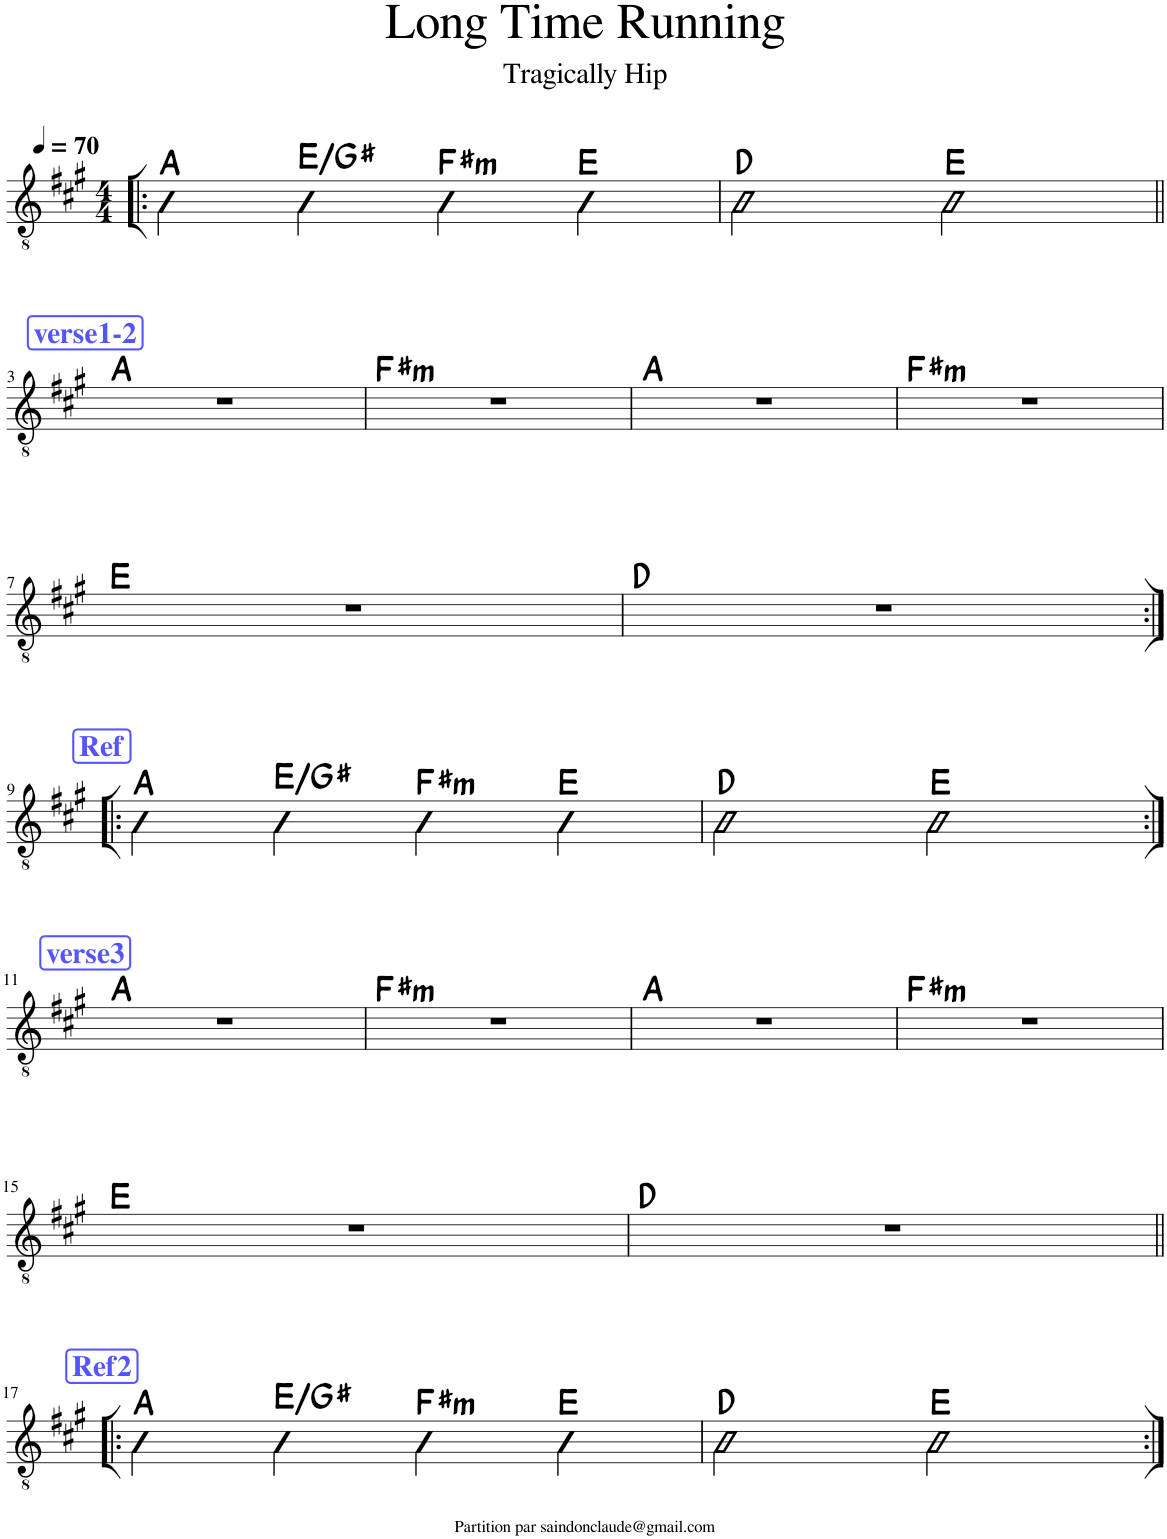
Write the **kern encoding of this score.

**kern	**harte
*part1	*part1
*staff1	*
*I"Classical Guitar	*
*I'Guit.	*
*clefGv2	*
*k[f#c#g#]	*
*M4/4	*
*MM70	*
=1!|:	=1!|:
4A\	A:maj
4G#\	E:maj/3
!	!LO:H:kt=m
4F#\	F#:min
4E\	E:maj
=2	=2
2D\	D:maj
2E\	E:maj
!!LO:LB:g=z
!!LO:REH:place=s1:a:B:cj:color=#5555FF:fs=14:t=verse1-2
=3||	=3||
1r	A:maj
=4	=4
!	!LO:H:kt=m
1r	F#:min
=5	=5
1r	A:maj
=6	=6
!	!LO:H:kt=m
1r	F#:min
!!LO:LB:g=z
=7	=7
1r	E:maj
=8	=8
1r	D:maj
!!LO:LB:g=z
!!LO:REH:place=s1:a:B:cj:color=#5555FF:fs=14:t=Ref
=9:|!|:	=9:|!|:
4A\	A:maj
4G#\	E:maj/3
!	!LO:H:kt=m
4F#\	F#:min
4E\	E:maj
=10	=10
2D\	D:maj
2E\	E:maj
!!LO:LB:g=z
!!LO:REH:place=s1:a:B:cj:color=#5555FF:fs=14:t=verse3
=11:|!	=11:|!
1r	A:maj
=12	=12
!	!LO:H:kt=m
1r	F#:min
=13	=13
1r	A:maj
=14	=14
!	!LO:H:kt=m
1r	F#:min
!!LO:LB:g=z
=15	=15
1r	E:maj
=16	=16
1r	D:maj
!!LO:LB:g=z
!!LO:REH:place=s1:a:B:cj:color=#5555FF:fs=14:t=Ref2
=17!|:	=17!|:
4A\	A:maj
4G#\	E:maj/3
!	!LO:H:kt=m
4F#\	F#:min
4E\	E:maj
=18	=18
2D\	D:maj
2E\	E:maj
=:|!	=:|!
*-	*-
